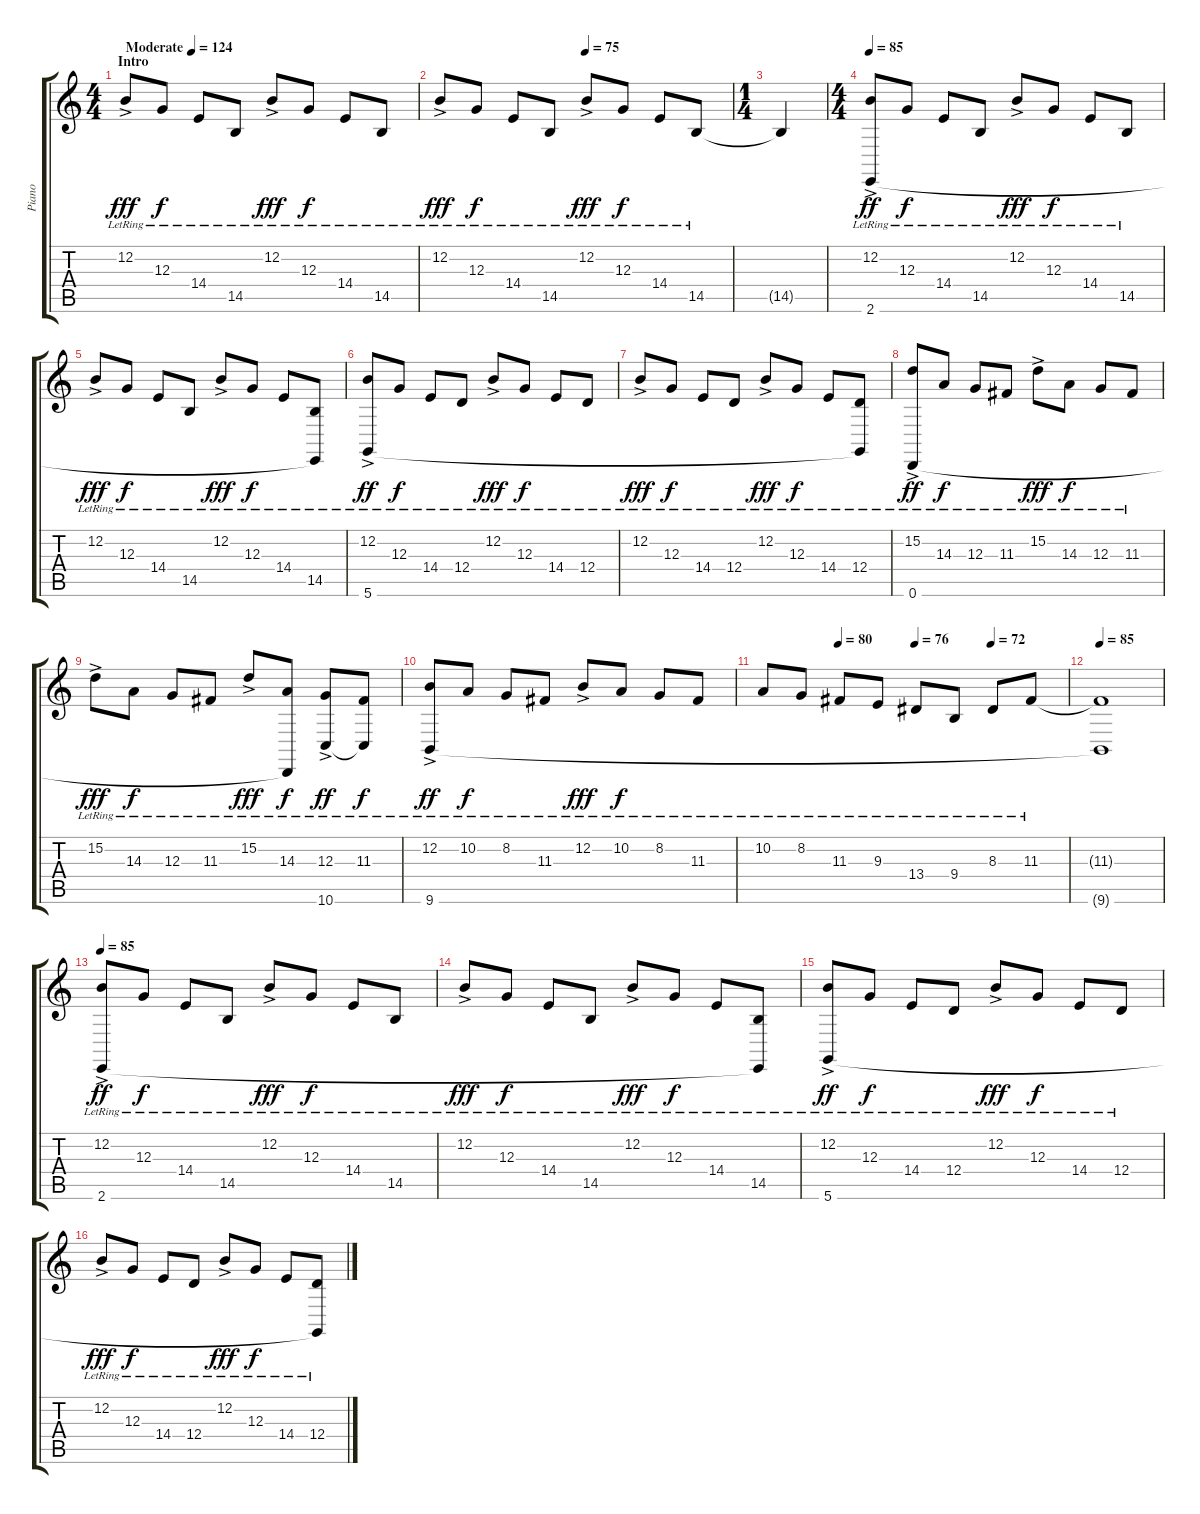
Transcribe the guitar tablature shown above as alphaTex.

\track ("Piano" "Piano") {instrument acousticgrandpiano}
\staff {score tabs}
\tuning (E4 B3 G3 D3 A2 D2) {hide}
\ts (4 4)
\section ("" "Intro")
\tempo (124 "Moderate")
\tempo 85
\tempo (124 "Moderate")
\clef g2
\ks c
12.2{ac lr}.8{dy fff instrument acousticgrandpiano} 12.3{lr}.8{dy f} 14.4{lr}.8 14.5{lr}.8 12.2{ac lr}.8{dy fff} 12.3{lr}.8{dy f} 14.4{lr}.8 14.5{lr}.8 |
\tempo (75 0.5)
12.2{ac lr}.8{dy fff} 12.3{lr}.8{dy f} 14.4{lr}.8 14.5{lr}.8 12.2{ac lr}.8{dy fff} 12.3{lr}.8{dy f} 14.4{lr}.8 14.5{lr}.8 |
\ts (1 4)
14.5{t}.4 |
\ts (4 4)
\tempo 85
(12.2{ac lr} 2.6{ac lr}).8{dy ff} 12.3{lr}.8{dy f} 14.4{lr}.8 14.5{lr}.8 12.2{ac lr}.8{dy fff} 12.3{lr}.8{dy f} 14.4{lr}.8 14.5{lr}.8 |
12.2{ac lr}.8{dy fff} 12.3{lr}.8{dy f} 14.4{lr}.8 14.5{lr}.8 12.2{ac lr}.8{dy fff} 12.3{lr}.8{dy f} 14.4{lr}.8 (14.5{lr} 2.6{t}).8 |
(12.2{ac lr} 5.6{ac lr}).8{dy ff} 12.3{lr}.8{dy f} 14.4{lr}.8 12.4{lr}.8 12.2{ac lr}.8{dy fff} 12.3{lr}.8{dy f} 14.4{lr}.8 12.4{lr}.8 |
12.2{ac lr}.8{dy fff} 12.3{lr}.8{dy f} 14.4{lr}.8 12.4{lr}.8 12.2{ac lr}.8{dy fff} 12.3{lr}.8{dy f} 14.4{lr}.8 (12.4{lr} 5.6{t}).8 |
(15.2{ac lr} 0.6{ac lr}).8{dy ff} 14.3{lr}.8{dy f} 12.3{lr}.8 11.3{lr}.8 15.2{ac lr}.8{dy fff} 14.3{lr}.8{dy f} 12.3{lr}.8 11.3{lr}.8 |
15.2{ac lr}.8{dy fff} 14.3{lr}.8{dy f} 12.3{lr}.8 11.3{lr}.8 15.2{ac lr}.8{dy fff} (14.3{lr} 0.6{t}).8{dy f} (12.3{lr} 10.6{ac}).8{dy ff} (11.3{lr} 10.6{t}).8{dy f} |
(12.2{ac lr} 9.6{ac}).8{dy ff} 10.2{lr}.8{dy f} 8.2{lr}.8 11.3{lr}.8 12.2{ac lr}.8{dy fff} 10.2{lr}.8{dy f} 8.2{lr}.8 11.3{lr}.8 |
\tempo (80 0.25)
\tempo (76 0.5)
\tempo (72 0.75)
10.2{lr}.8 8.2{lr}.8 11.3{lr}.8 9.3{lr}.8 13.4{lr}.8 9.4{lr}.8 8.3{lr}.8 11.3{lr}.8 |
\tempo 85
(11.3{t} 9.6{t}).1 |
\tempo 85
(12.2{ac lr} 2.6{ac lr}).8{dy ff} 12.3{lr}.8{dy f} 14.4{lr}.8 14.5{lr}.8 12.2{ac lr}.8{dy fff} 12.3{lr}.8{dy f} 14.4{lr}.8 14.5{lr}.8 |
12.2{ac lr}.8{dy fff} 12.3{lr}.8{dy f} 14.4{lr}.8 14.5{lr}.8 12.2{ac lr}.8{dy fff} 12.3{lr}.8{dy f} 14.4{lr}.8 (14.5{lr} 2.6{t}).8 |
(12.2{ac lr} 5.6{ac lr}).8{dy ff} 12.3{lr}.8{dy f} 14.4{lr}.8 12.4{lr}.8 12.2{ac lr}.8{dy fff} 12.3{lr}.8{dy f} 14.4{lr}.8 12.4{lr}.8 |
12.2{ac lr}.8{dy fff} 12.3{lr}.8{dy f} 14.4{lr}.8 12.4{lr}.8 12.2{ac lr}.8{dy fff} 12.3{lr}.8{dy f} 14.4{lr}.8 (12.4{lr} 5.6{t}).8
